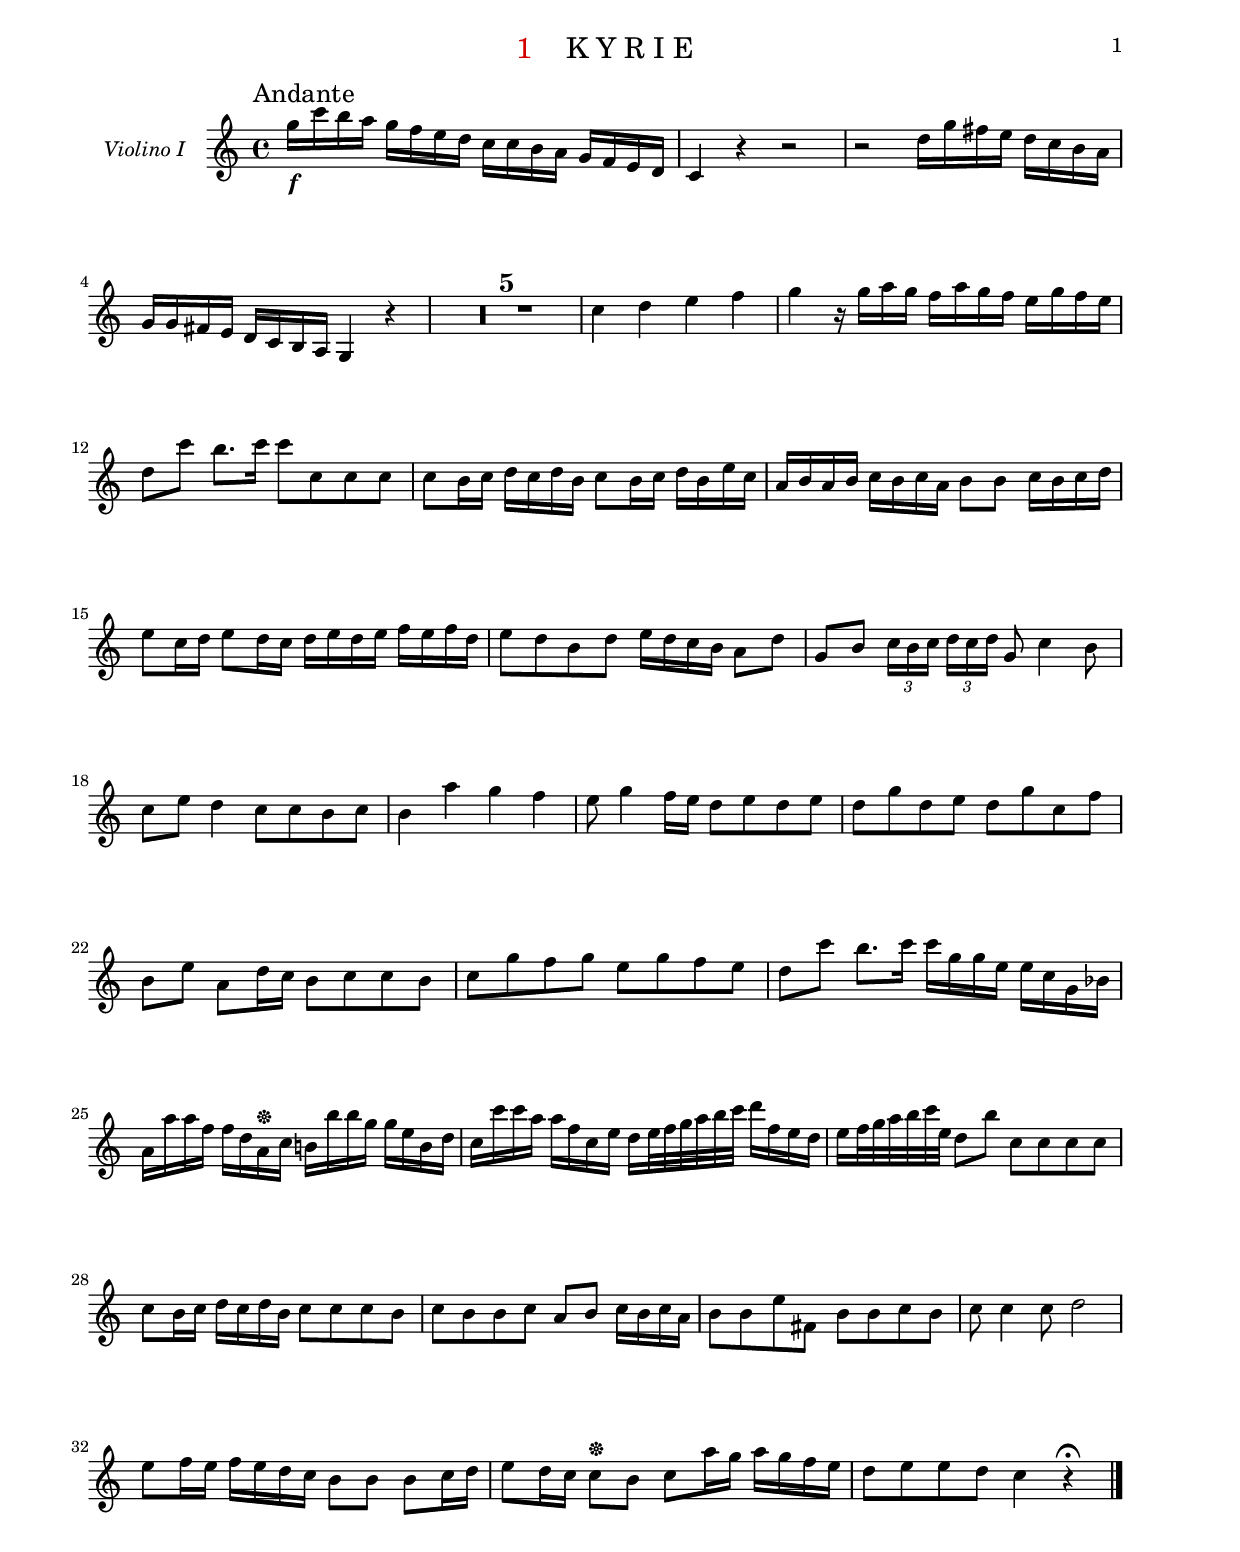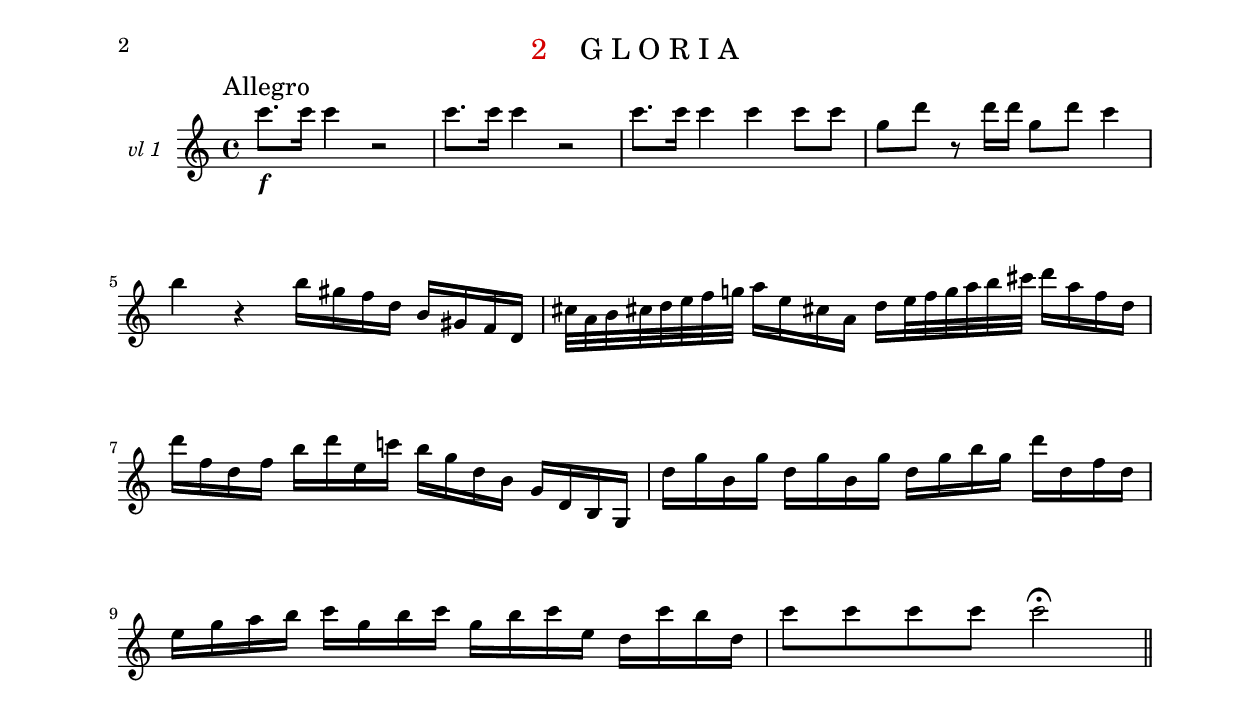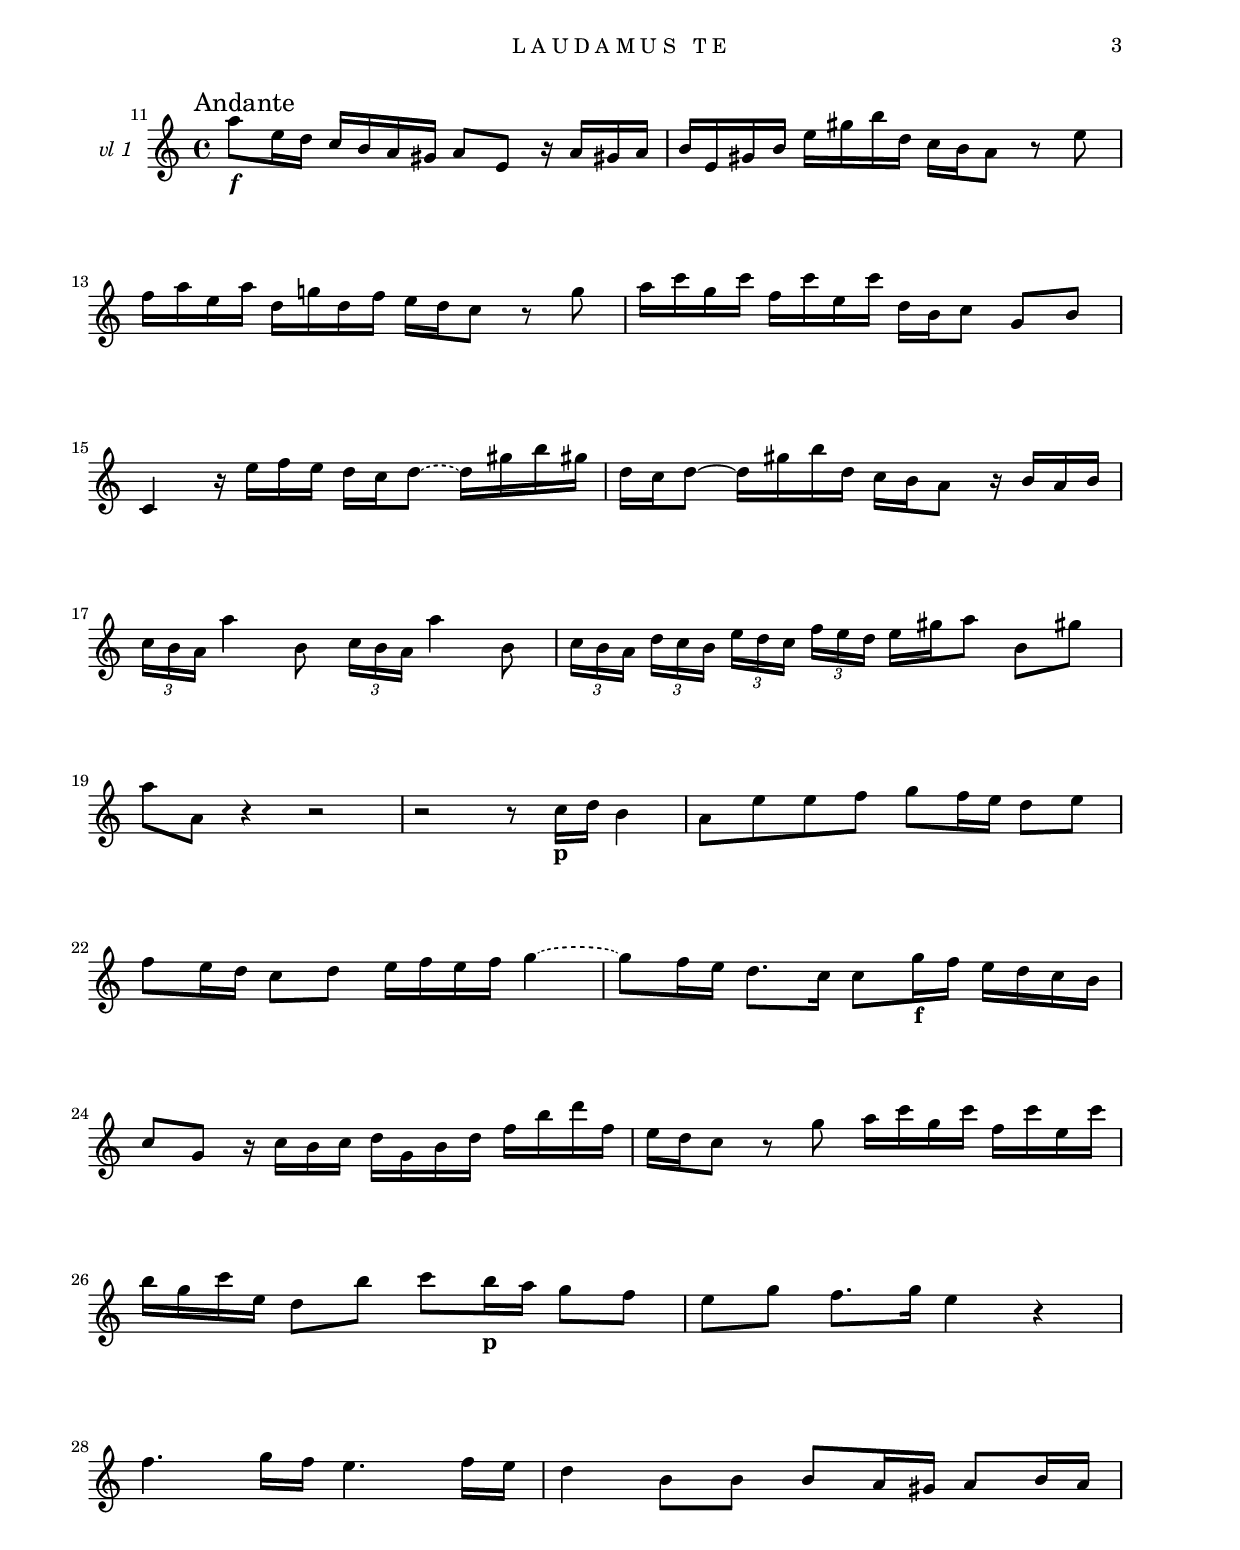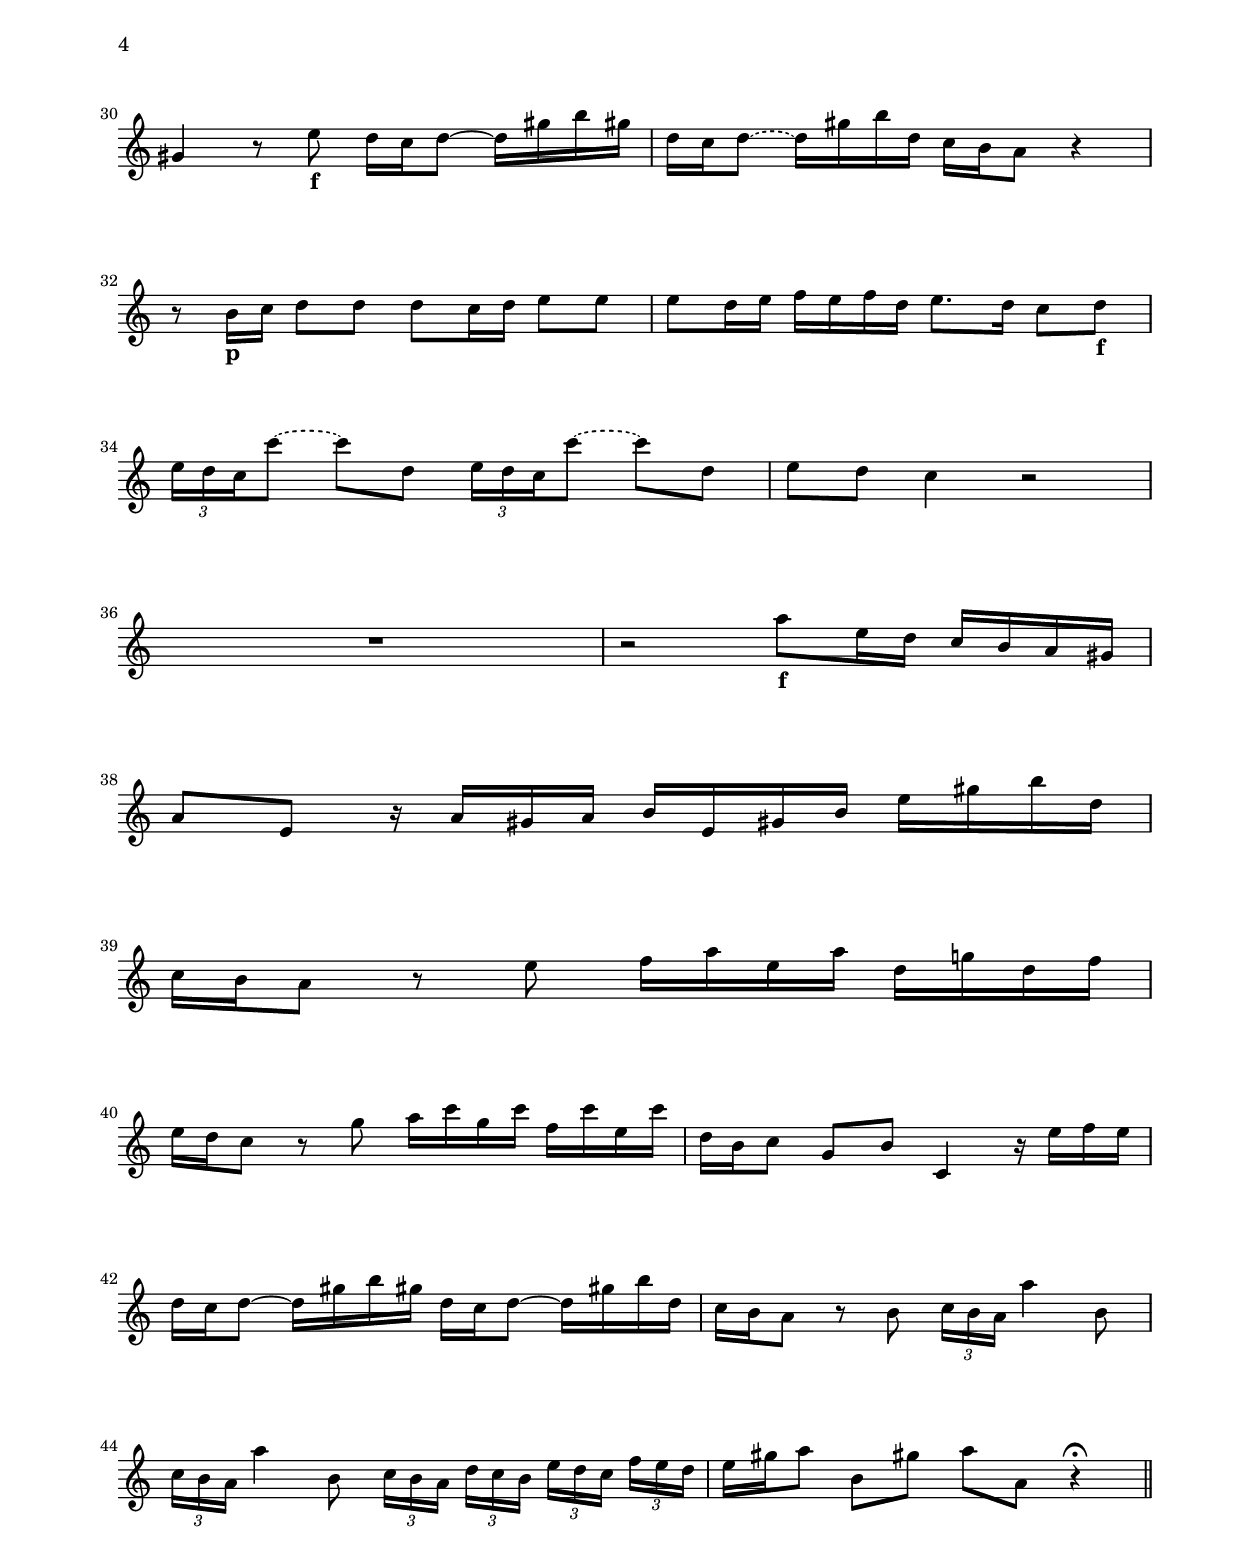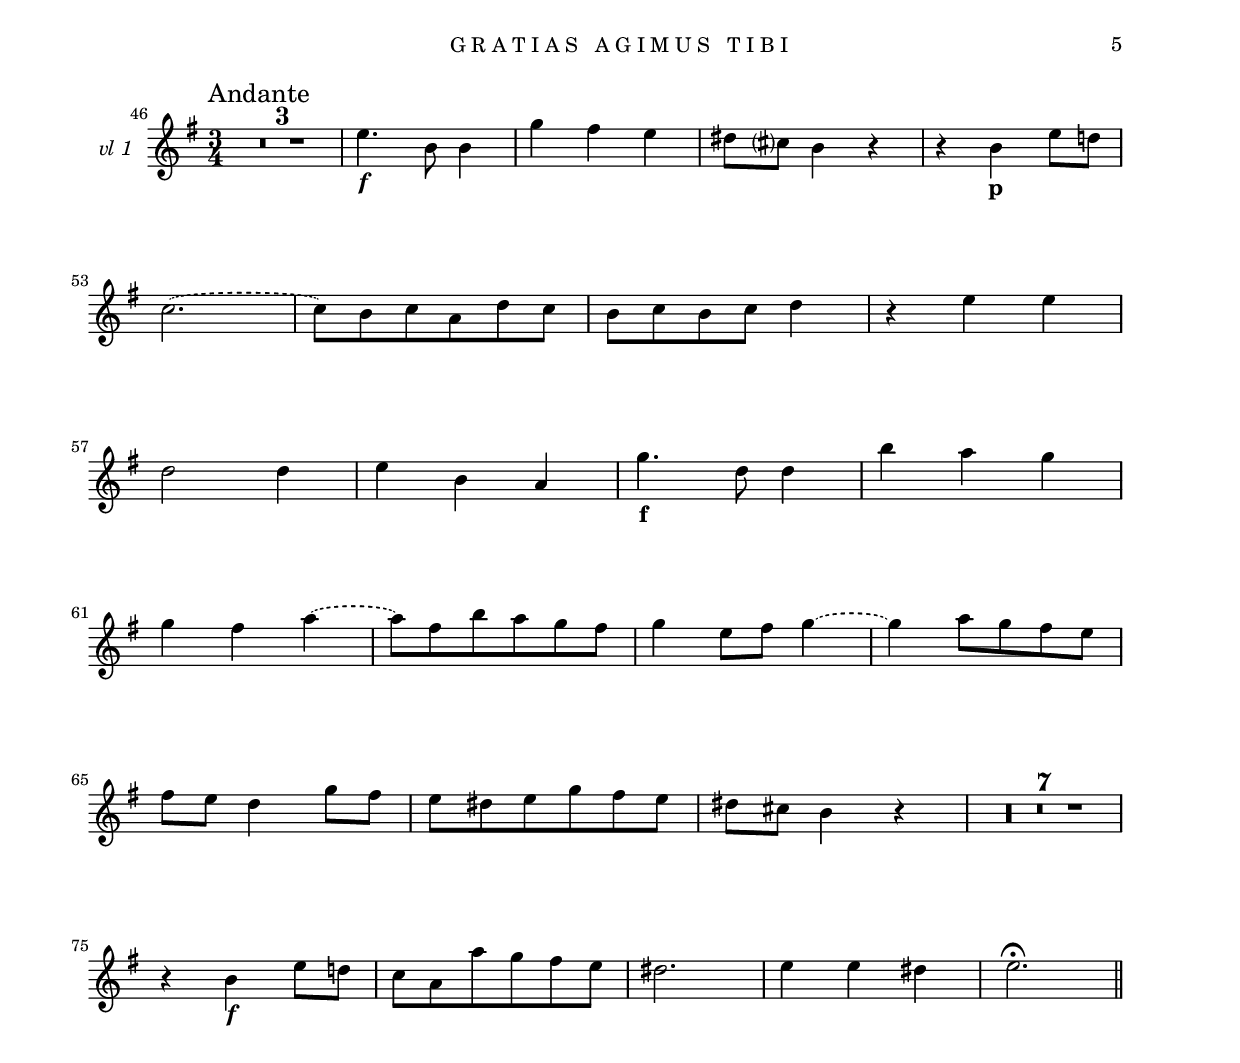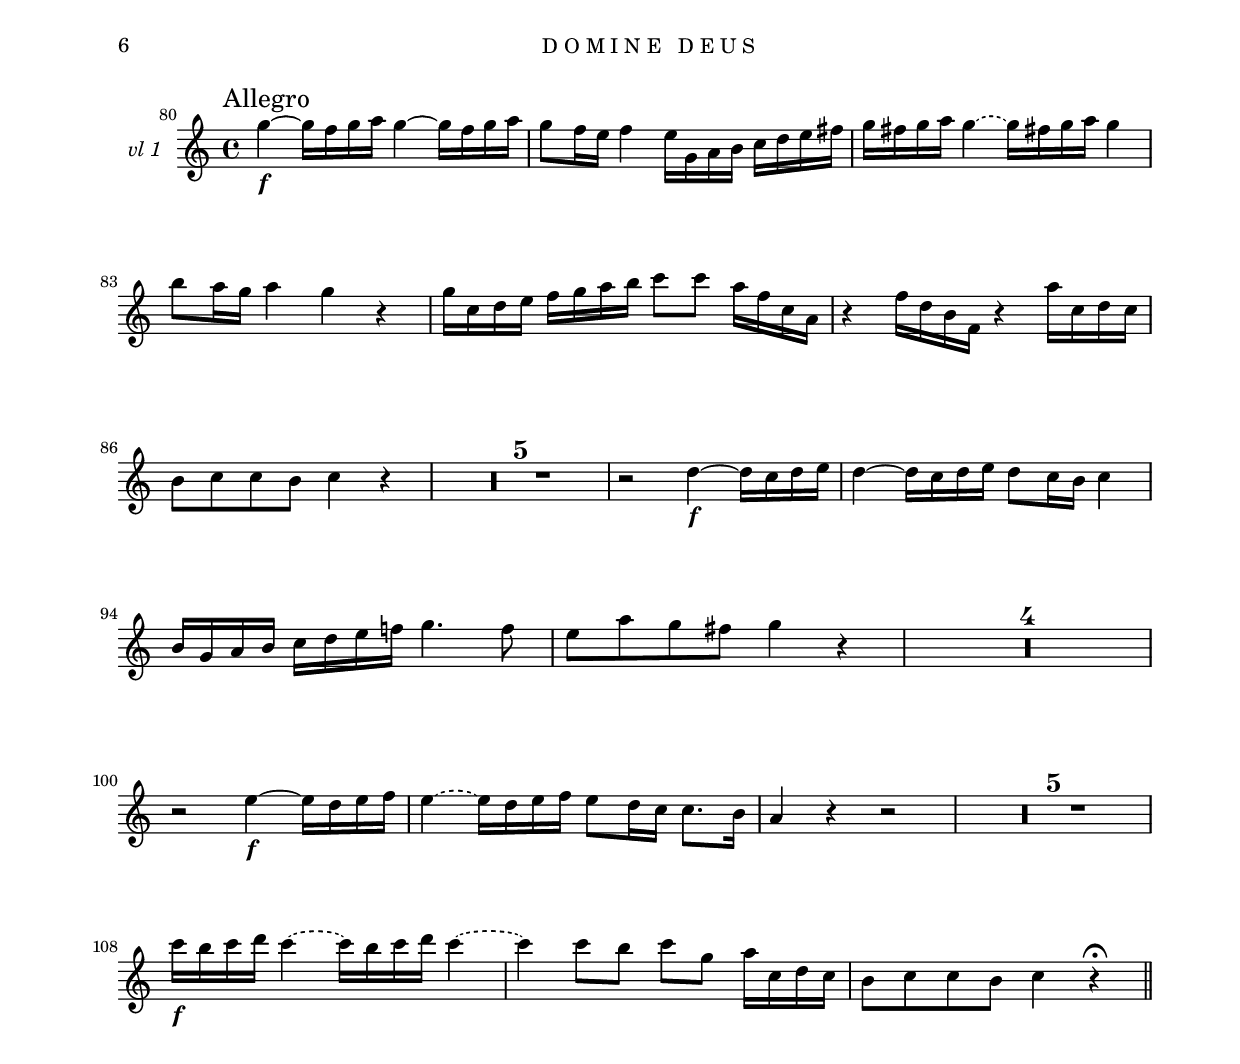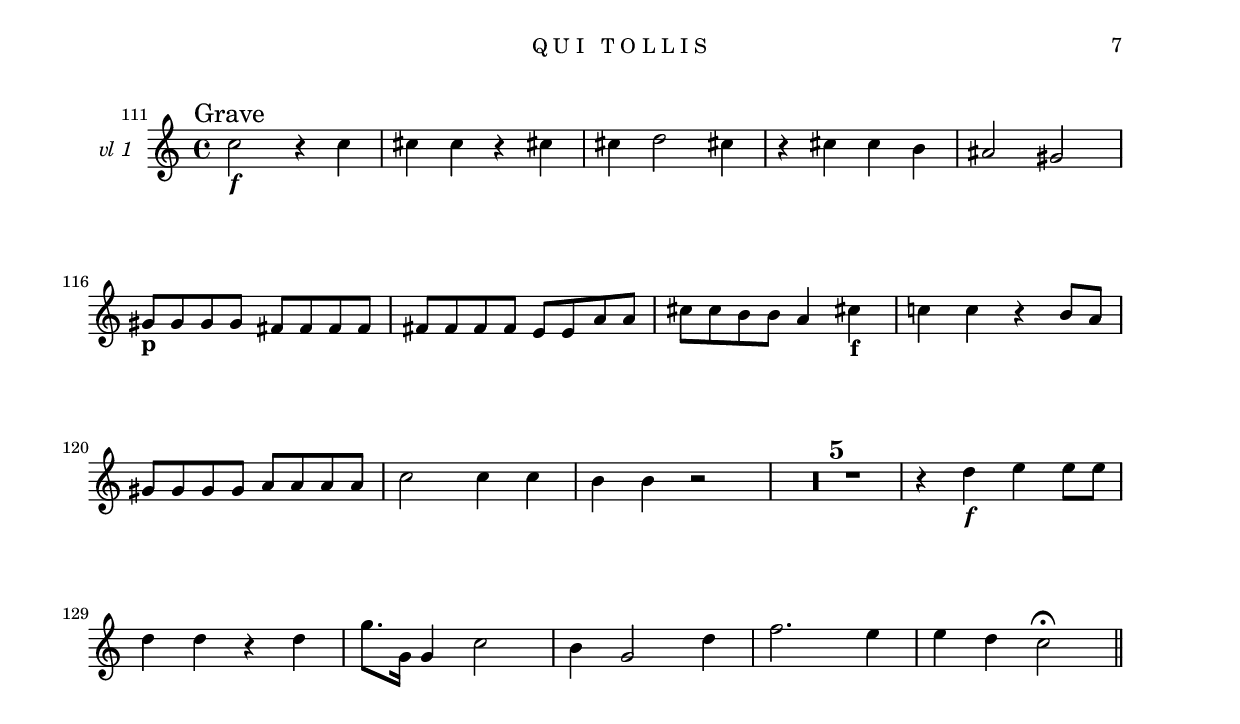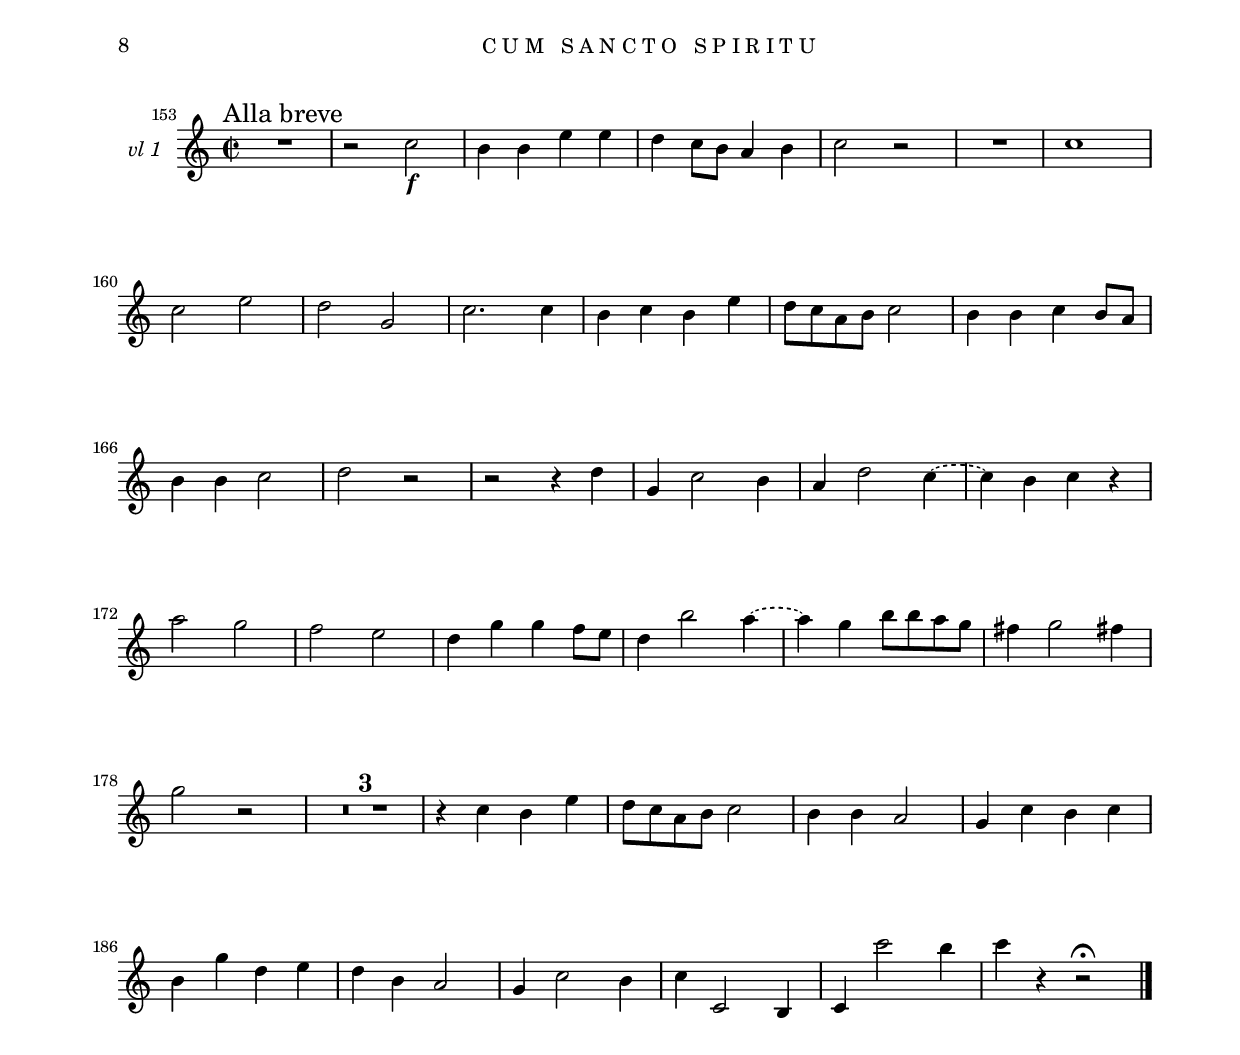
\version "2.22.0"

\include "../definitions.ly"

\paper {
	indent = 1\cm
	top-margin = 1.5\cm
	system-separator-markup = ##f
	system-system-spacing =
    #'((basic-distance . 18)
       (minimum-distance . 18)
       (padding . -100)
       (stretchability . 0))

	top-system-spacing =
    #'((basic-distance . 12)
       (minimum-distance . 12)
       (padding . -100)
       (stretchability . 0))

	top-markup-spacing =
    #'((basic-distance . 0)
       (minimum-distance . 0)
       (padding . -100)
       (stretchability . 0))

	markup-system-spacing =
    #'((basic-distance . 12)
       (minimum-distance . 12)
       (padding . -100)
       (stretchability . 0))

	systems-per-page = #9
}

#(set-global-staff-size 17.82)

\layout {
	\context {
		\Staff
		instrumentName = "vl 1"
	}
}

\book {
	\bookpart {
		\header {
			number = "1"
			title = "K Y R I E"
		}
		\paper { indent = 2\cm page-count = #1 }
		\score {
			<<
				\new Staff {
					\set Staff.instrumentName = "Violino I"
					\KyrieViolinoI
				}
			>>
		}
	}
	\bookpart {
		\header {
			number = "2"
			title = "G L O R I A"
		}
		\paper { systems-per-page = #4 }
		\score {
			<<
				\new Staff { \GloriaViolinoI }
			>>
		}
	}
	\bookpart {
		\header {
			subtitle = "L A U D A M U S   T E"
		}
		\score {
			<<
				\new Staff { \LaudamusViolinoI }
			>>
		}
	}
	\bookpart {
		\header {
			subtitle = "G R A T I A S   A G I M U S   T I B I"
		}
		\paper { systems-per-page = #6 }
		\score {
			<<
				\new Staff { \GratiasViolinoI }
			>>
		}
	}
	\bookpart {
		\header {
			subtitle = "D O M I N E   D E U S"
		}
		\paper { systems-per-page = #6 }
		\score {
			<<
				\new Staff { \DomineViolinoI }
			>>
		}
	}
	\bookpart {
		\header {
			subtitle = "Q U I   T O L L I S"
		}
		\paper { systems-per-page = #4 }
		\score {
			<<
				\new Staff { \QuiTollisViolinoI }
			>>
		}
	}
	\bookpart {
		\header {
			subtitle = "C U M   S A N C T O   S P I R I T U"
		}
		\paper { systems-per-page = #6 }
		\score {
			<<
				\new Staff { \CumSanctoViolinoI }
			>>
		}
	}
}
